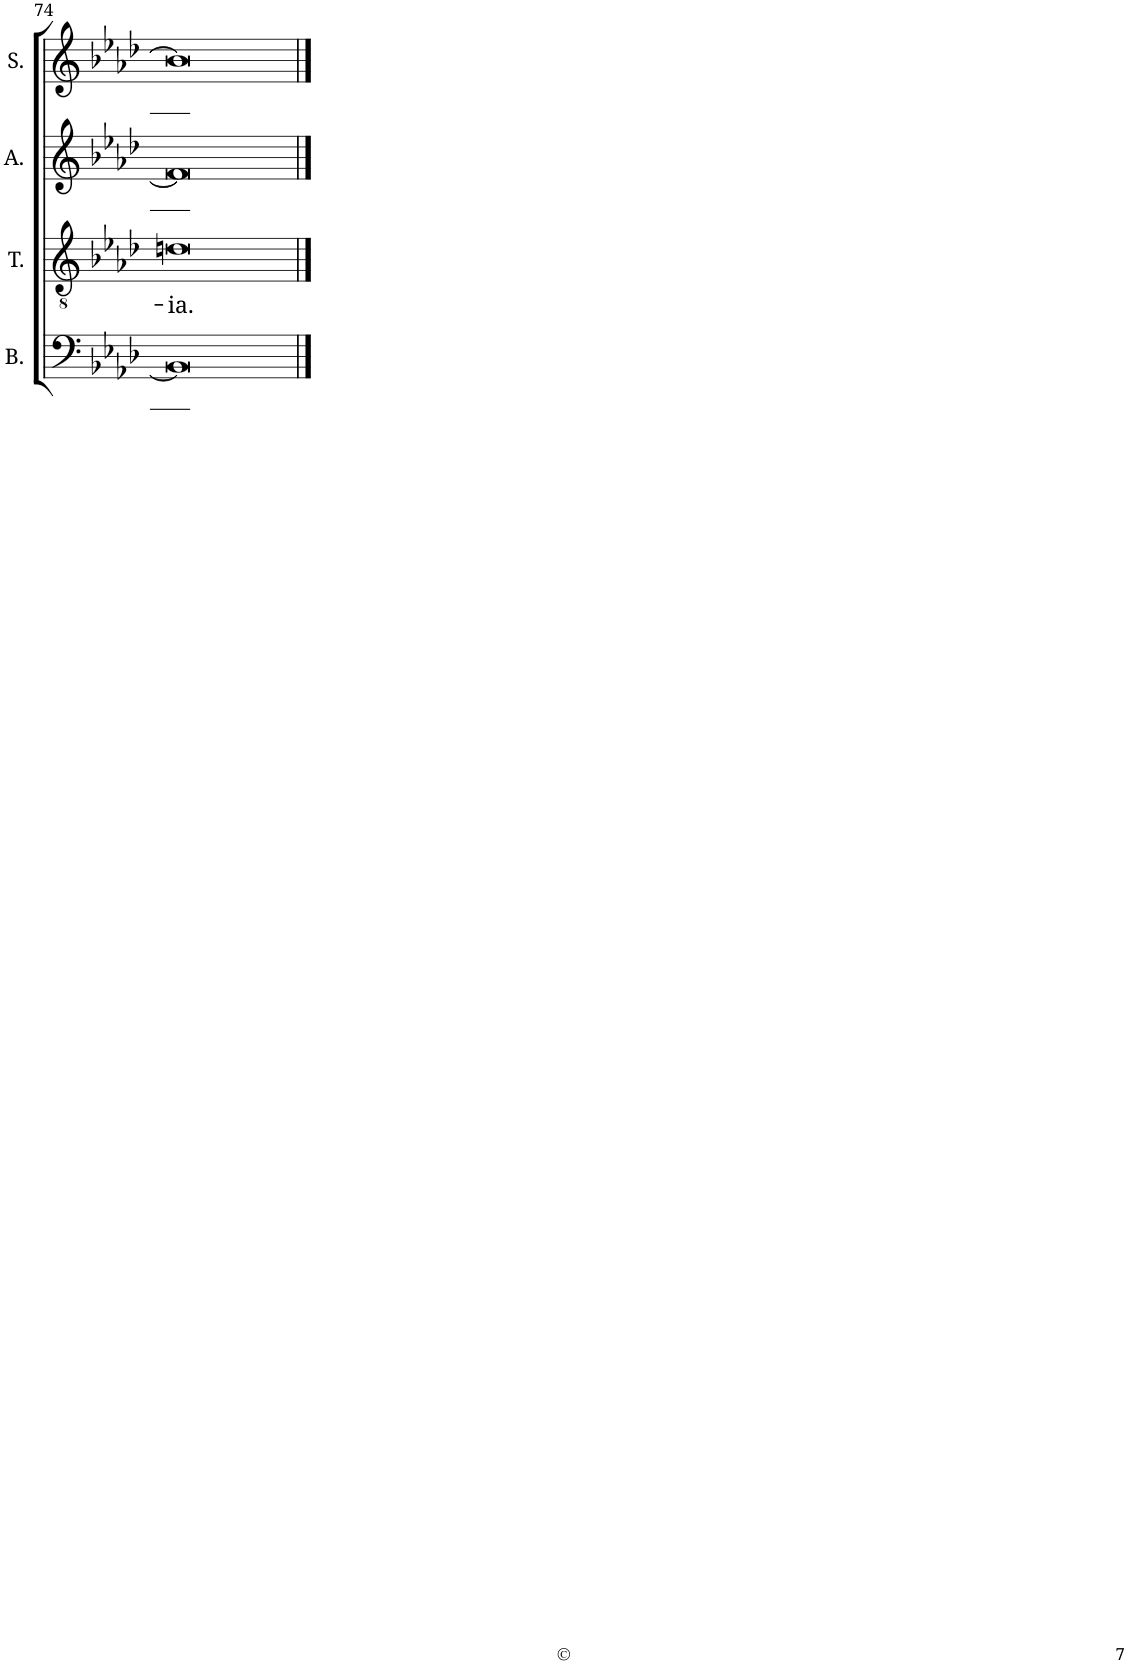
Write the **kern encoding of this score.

**kern	**kern	**text	**kern	**kern
*part4	*part3	*part3	*part2	*part1
*staff4	*staff3	*staff3	*staff2	*staff1
*I"Basse	*I"Ténor	*	*I"Alto	*I"Soprano
*I'B.	*I'T.	*	*I'A.	*I'S.
!!LO:PB:g=z
*clefF4	*clefGv2	*	*clefG2	*clefG2
*k[b-e-a-d-]	*k[b-e-a-d-]	*	*k[b-e-a-d-]	*k[b-e-a-d-]
*M4/4	*M4/4	*	*M4/4	*M4/4
*met(c)	*met(c)	*	*met(c)	*met(c)
=74	=74	=74	=74	=74
!	!	!LO:LY:b	!	!
1BB-_	[1dn	-ia.	1f_	1b-_
==75	==75	==75	==75	==75
1BB-]	1d]	.	1f]	1b-]
=	=	=	=	=
*-	*-	*-	*-	*-
